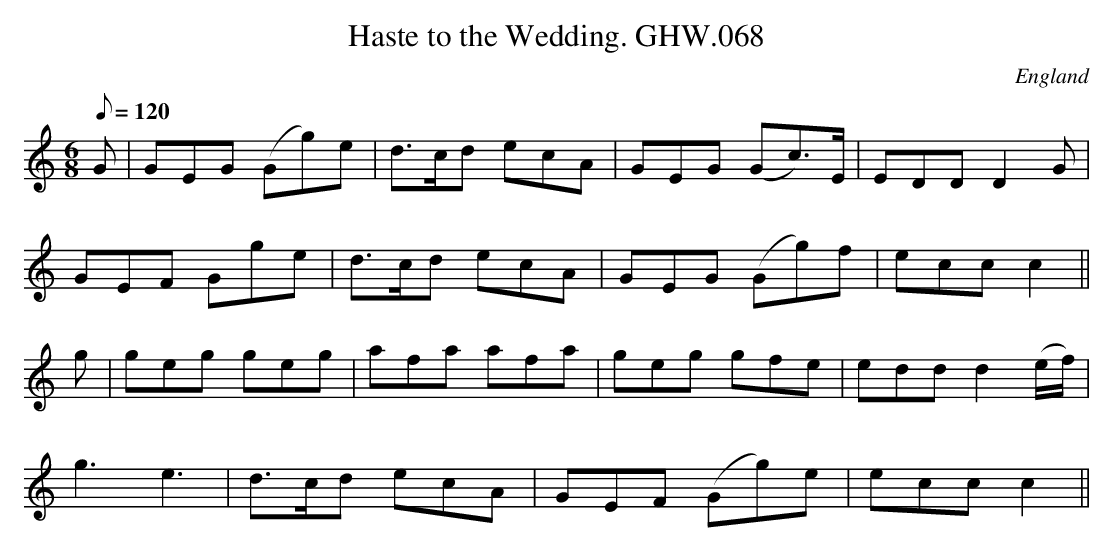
X:1
T:Haste to the Wedding. GHW.068
M:6/8
L:1/8
Q:120
O:England
K:C
G|GEG (Gg)e|d>cd ecA|GEG (Gc)>E|EDD D2G|!
GEF Gge|d>cd ecA|GEG (Gg)f|ecc c2||!
g|geg geg|afa afa|geg gfe|edd d2 (e/f/)|!
g3e3|d>cd ecA|GEF (Gg)e|ecc c2||
